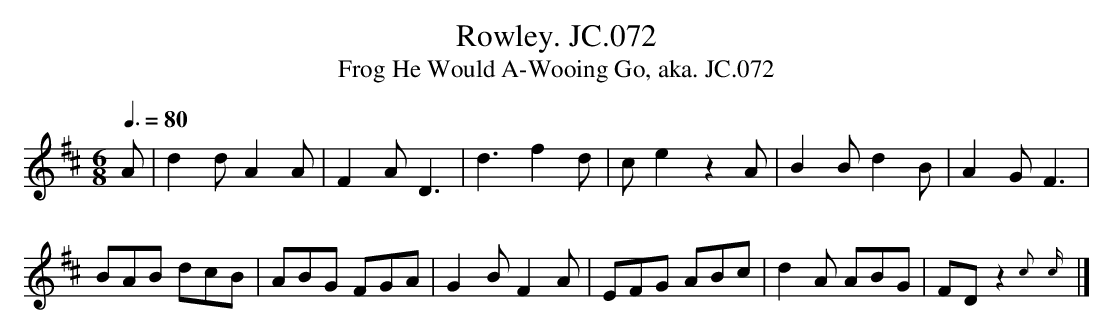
X:1
T:Rowley. JC.072
T:Frog He Would A-Wooing Go, aka. JC.072
M:6/8
L:1/8
Q:3/8=80
K:D
A|\\
d2dA2A|F2AD3|d3f2d|\\
ce2z2A|B2Bd2B|A2GF3|
BAB dcB|ABG FGA|G2BF2A|\\
EFG ABc|d2A ABG|FDz2{c}{c}|]
